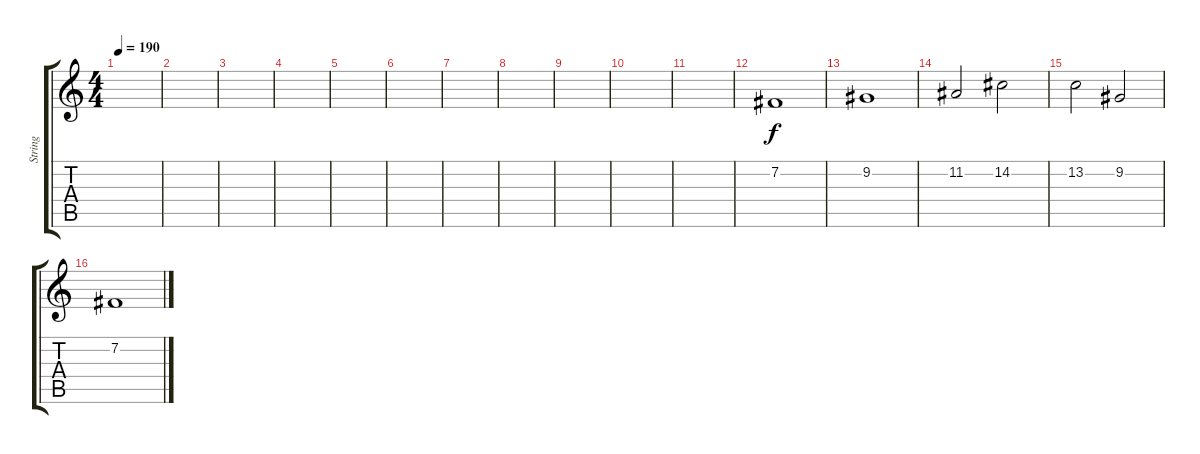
\track ("String" "String") {instrument stringensemble1}
\staff {score tabs}
\tuning (E4 B3 G3 D3 A2 E2) {hide}
\ts (4 4)
\tempo 190
\clef g2
\ks c
|
|
|
|
|
|
|
|
|
|
|
7.2.1 |
9.2.1 |
11.2.2 14.2.2 |
13.2.2 9.2.2 |
7.2.1
